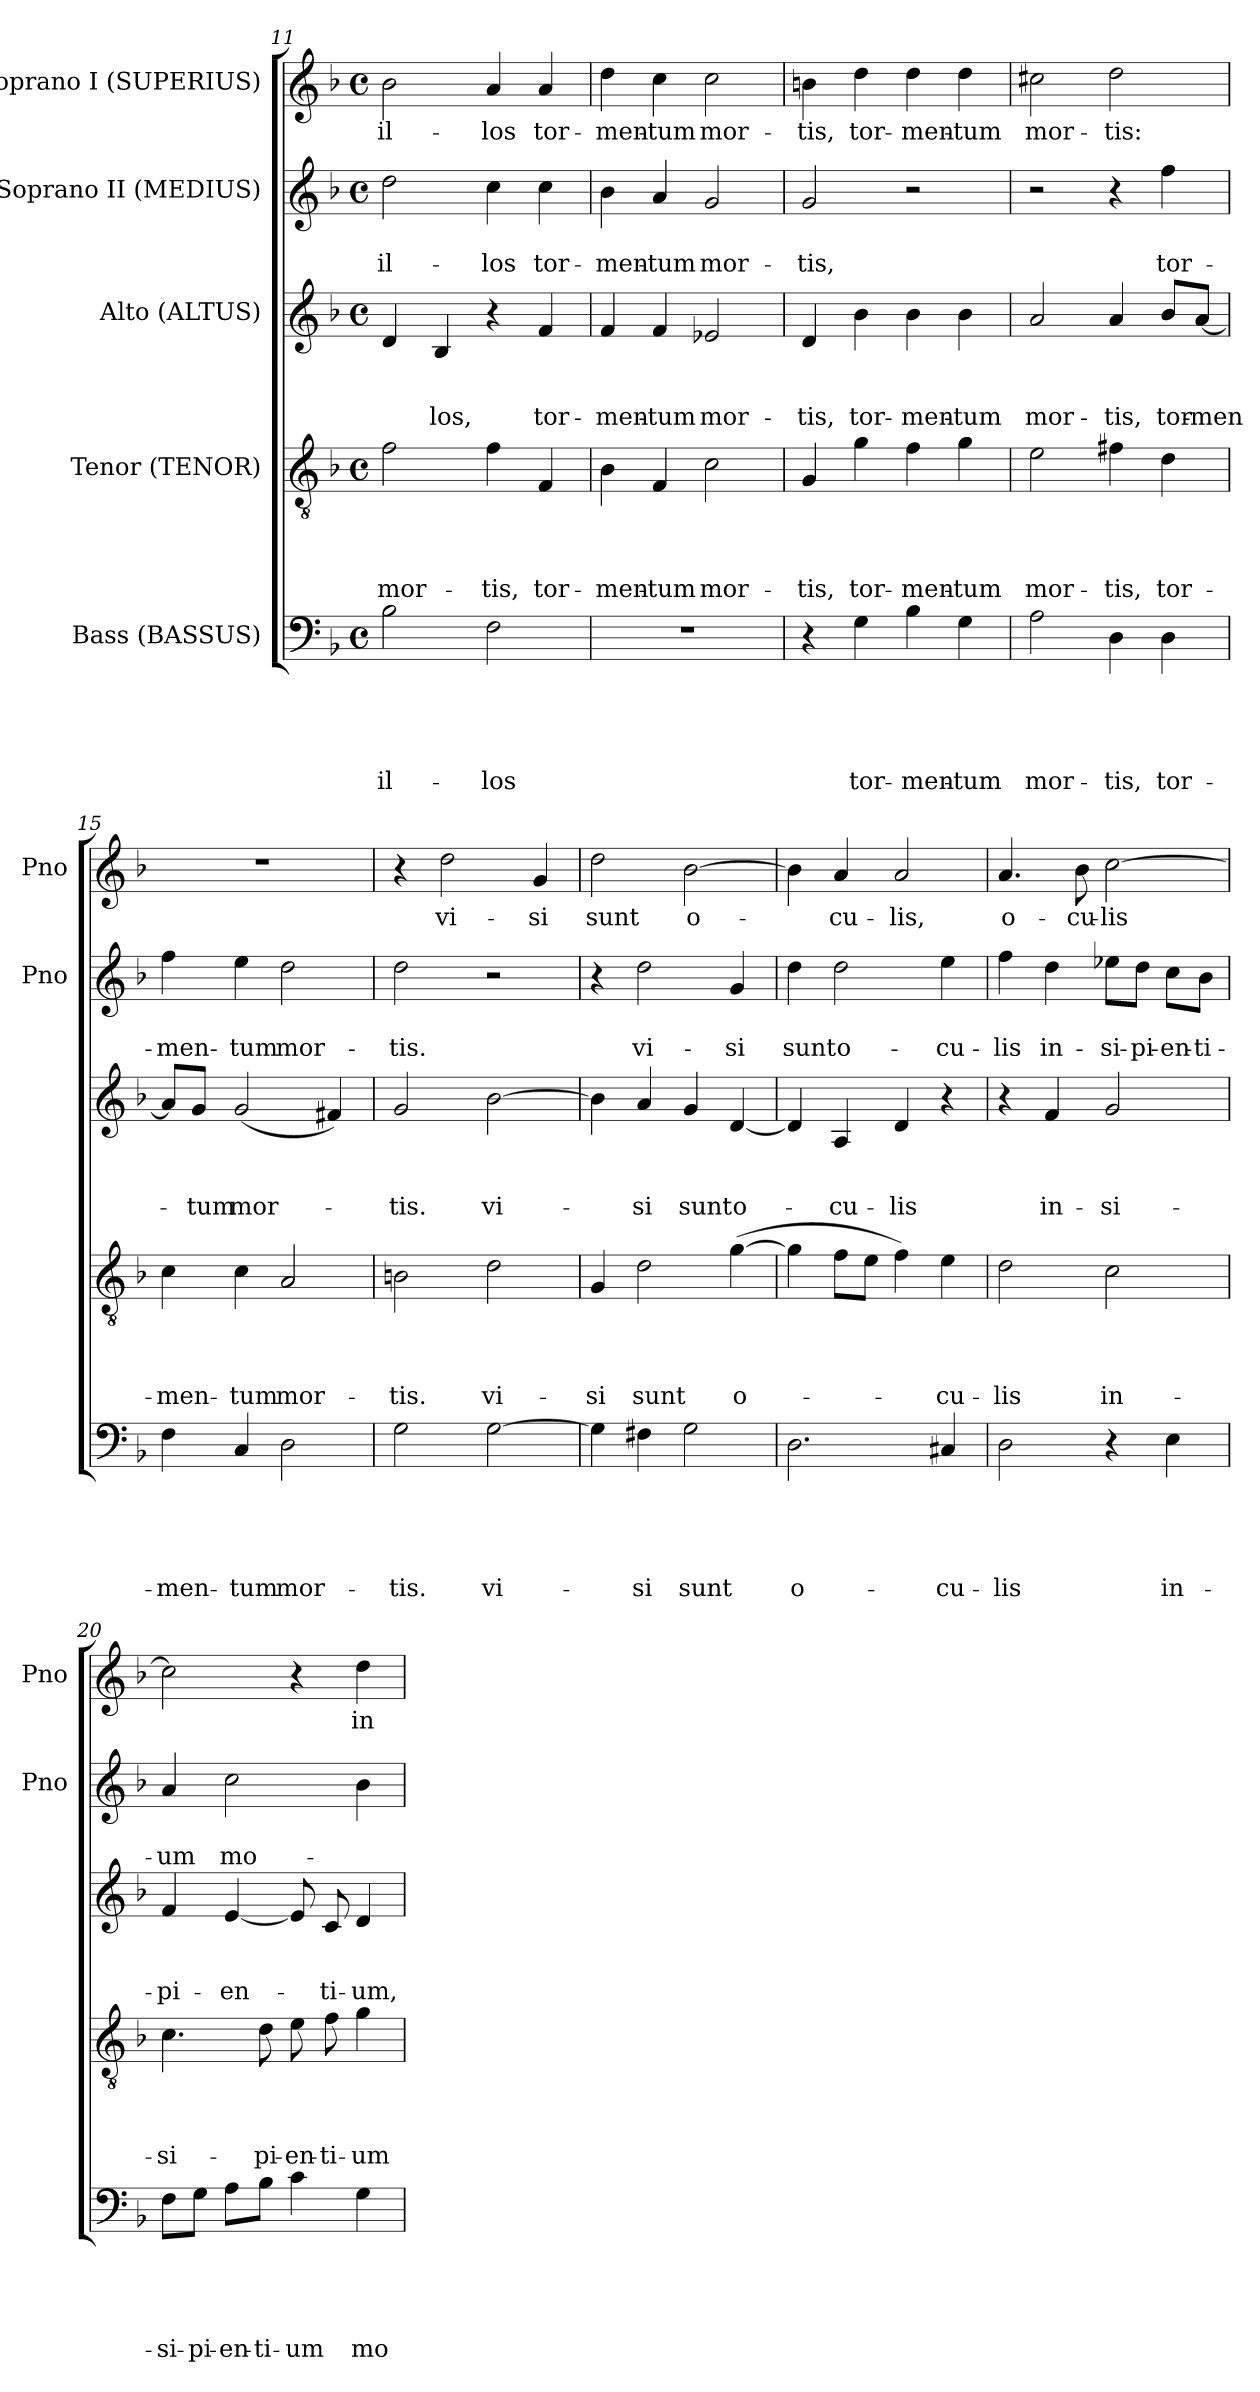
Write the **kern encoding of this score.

**kern	**text	**text	**text	**text	**text	**kern	**text	**text	**text	**text	**kern	**text	**text	**text	**kern	**text	**text	**kern	**text
*part5	*part5	*part5	*part5	*part5	*part5	*part4	*part4	*part4	*part4	*part4	*part3	*part3	*part3	*part3	*part2	*part2	*part2	*part1	*part1
*staff5	*staff5	*staff5	*staff5	*staff5	*staff5	*staff4	*staff4	*staff4	*staff4	*staff4	*staff3	*staff3	*staff3	*staff3	*staff2	*staff2	*staff2	*staff1	*staff1
*I"Bass (BASSUS)	*	*	*	*	*	*I"Tenor (TENOR)	*	*	*	*	*I"Alto (ALTUS)	*	*	*	*I"Soprano II (MEDIUS)	*	*	*I"Soprano I (SUPERIUS)	*
*	*	*	*	*	*	*	*	*	*	*	*	*	*	*	*I'Pno	*	*	*I'Pno	*
*clefF4	*	*	*	*	*	*clefGv2	*	*	*	*	*clefG2	*	*	*	*clefG2	*	*	*clefG2	*
*k[b-]	*	*	*	*	*	*k[b-]	*	*	*	*	*k[b-]	*	*	*	*k[b-]	*	*	*k[b-]	*
*F:	*	*	*	*	*	*F:	*	*	*	*	*F:	*	*	*	*F:	*	*	*F:	*
*M4/4	*	*	*	*	*	*M4/4	*	*	*	*	*M4/4	*	*	*	*M4/4	*	*	*M4/4	*
*met(c)	*	*	*	*	*	*met(c)	*	*	*	*	*met(c)	*	*	*	*met(c)	*	*	*met(c)	*
=11	=11	=11	=11	=11	=11	=11	=11	=11	=11	=11	=11	=11	=11	=11	=11	=11	=11	=11	=11
2B-\	.	.	.	.	il-	2f\	.	.	.	mor-	4d/	.	­	.	2dd\	.	il-	2b-\	il-
.	.	.	.	.	.	.	.	.	.	.	4B-/	.	.	-los,	.	.	.	.	.
2F\	.	.	.	.	-los	4f\	.	.	.	-tis,	4r	.	.	.	4cc\	.	-los	4a/	-los
.	.	.	.	.	.	4F/	.	.	.	tor-	4f/	.	.	tor-	4cc\	.	tor-	4a/	tor-
=12	=12	=12	=12	=12	=12	=12	=12	=12	=12	=12	=12	=12	=12	=12	=12	=12	=12	=12	=12
1r	.	.	.	.	.	4B-\	.	.	.	-men-	4f/	.	.	-men-	4b-\	.	-men-	4dd\	-men-
.	.	.	.	.	.	4F/	.	.	.	-tum	4f/	.	.	-tum	4a/	.	-tum	4cc\	-tum
.	.	.	.	.	.	2c\	.	.	.	mor-	2e-X/	.	.	mor-	2g/	.	mor-	2cc\	mor-
!!LO:PB:g=z
=13	=13	=13	=13	=13	=13	=13	=13	=13	=13	=13	=13	=13	=13	=13	=13	=13	=13	=13	=13
4r	.	.	.	.	.	4G/	.	.	.	-tis,	4d/	.	.	-tis,	2g/	.	-tis,	4bn\	-tis,
4G\	.	.	.	.	tor-	4g\	.	.	.	tor-	4b-\	.	.	tor-	.	.	.	4dd\	tor-
4B-\	.	.	.	.	-men-	4f\	.	.	.	-men-	4b-\	.	.	-men-	2r	.	.	4dd\	-men-
4G\	.	.	.	.	-tum	4g\	.	.	.	-tum	4b-\	.	.	-tum	.	.	.	4dd\	-tum
=14	=14	=14	=14	=14	=14	=14	=14	=14	=14	=14	=14	=14	=14	=14	=14	=14	=14	=14	=14
2A\	.	.	.	.	mor-	2e\	.	.	.	mor-	2a/	.	.	mor-	2r	.	.	2cc#X\	mor-
4D\	.	.	.	.	-tis,	4f#X\	.	.	.	-tis,	4a/	.	.	-tis,	4r	.	.	2dd\	-tis:
4D\	.	.	.	.	tor-	4d\	.	.	.	tor-	8b-/L	.	.	tor-	4ff\	.	tor-	.	.
.	.	.	.	.	.	.	.	.	.	.	[8a/J	.	.	-men-	.	.	.	.	.
=15	=15	=15	=15	=15	=15	=15	=15	=15	=15	=15	=15	=15	=15	=15	=15	=15	=15	=15	=15
4F\	.	.	.	.	-men-	4c\	.	.	.	-men-	8a/L]	.	.	.	4ff\	.	-men-	1r	.
.	.	.	.	.	.	.	.	.	.	.	8g/J	.	.	-tum	.	.	.	.	.
4C/	.	.	.	.	-tum	4c\	.	.	.	-tum	(2g/	.	.	mor-	4ee\	.	-tum	.	.
2D\	.	.	.	.	mor-	2A/	.	.	.	mor-	.	.	.	.	2dd\	.	mor-	.	.
.	.	.	.	.	.	.	.	.	.	.	4f#X/)	.	.	.	.	.	.	.	.
=16	=16	=16	=16	=16	=16	=16	=16	=16	=16	=16	=16	=16	=16	=16	=16	=16	=16	=16	=16
2G\	.	.	.	.	-­tis.	2Bn\	.	.	.	-­tis.	2g/	.	.	-­tis.	2dd\	.	-­tis.	4r	.
.	.	.	.	.	.	.	.	.	.	.	.	.	.	.	.	.	.	2dd\	vi-
[2G\	.	.	.	.	vi-	2d\	.	.	.	vi-	[2b-\	.	.	vi-	2r	.	.	.	.
.	.	.	.	.	.	.	.	.	.	.	.	.	.	.	.	.	.	4g/	-si
=17	=17	=17	=17	=17	=17	=17	=17	=17	=17	=17	=17	=17	=17	=17	=17	=17	=17	=17	=17
4G\]	.	.	.	.	.	4G/	.	.	.	-si	4b-\]	.	.	.	4r	.	.	2dd\	sunt
4F#X\	.	.	.	.	-si	2d\	.	.	.	sunt	4a/	.	.	-si	2dd\	.	vi-	.	.
2G\	.	.	.	.	sunt	.	.	.	.	.	4g/	.	.	sunt	.	.	.	[2b-\	o-
.	.	.	.	.	.	([4g\	.	.	.	o-	[4d/	.	.	o-	4g/	.	-si	.	.
=18	=18	=18	=18	=18	=18	=18	=18	=18	=18	=18	=18	=18	=18	=18	=18	=18	=18	=18	=18
2.D\	.	.	.	.	o-	4g\]	.	.	.	.	4d/]	.	.	.	4dd\	.	sunt	4b-\]	-­
.	.	.	.	.	.	8f\L	.	.	.	.	4A/	.	.	-cu-	2dd\	.	o-	4a/	cu-
.	.	.	.	.	.	8e\J	.	.	.	.	.	.	.	.	.	.	.	.	.
.	.	.	.	.	.	4f\)	.	.	.	.	4d/	.	.	-lis	.	.	.	2a/	-lis,
4C#X/	.	.	.	.	-cu-	4e\	.	.	.	-cu-	4r	.	.	.	4ee\	.	-cu-	.	.
!!LO:LB:g=z
=19	=19	=19	=19	=19	=19	=19	=19	=19	=19	=19	=19	=19	=19	=19	=19	=19	=19	=19	=19
2D\	.	.	.	.	-­lis	2d\	.	.	.	-lis	4r	.	.	.	4ff\	.	-lis	4.a/	o-
.	.	.	.	.	.	.	.	.	.	.	4f/	.	.	in-	4dd\	.	in-	.	.
.	.	.	.	.	.	.	.	.	.	.	.	.	.	.	.	.	.	8b-\	-cu-
4r	.	.	.	.	.	2c\	.	.	.	in-	2g/	.	.	-si-	8ee-X\L	.	-si-	[2cc\	-lis
.	.	.	.	.	.	.	.	.	.	.	.	.	.	.	8dd\J	.	-pi-	.	.
4E\	.	.	.	.	in-	.	.	.	.	.	.	.	.	.	8cc\L	.	-en-	.	.
.	.	.	.	.	.	.	.	.	.	.	.	.	.	.	8b-\J	.	-ti-	.	.
=20	=20	=20	=20	=20	=20	=20	=20	=20	=20	=20	=20	=20	=20	=20	=20	=20	=20	=20	=20
8F\L	.	.	.	.	-si-	4.c\	.	.	.	-si-	4f/	.	.	-pi-	4a/	.	-um	2cc\]	.
8G\J	.	.	.	.	-pi-	.	.	.	.	.	.	.	.	.	.	.	.	.	.
8A\L	.	.	.	.	-en-	.	.	.	.	.	[4e/	.	.	-en-	2cc\	.	mo-	.	.
8B-\J	.	.	.	.	-ti-	8d\	.	.	.	-pi-	.	.	.	.	.	.	.	.	.
4c\	.	.	.	.	-um	8e\	.	.	.	-en-	8e/]	.	.	.	.	.	.	4r	.
.	.	.	.	.	.	8f\	.	.	.	-ti-	8c/	.	.	-ti-	.	.	.	.	.
4G\	.	.	.	.	mo-	4g\	.	.	.	-um	4d/	.	.	-um,	4b-\	.	.	4dd\	in-
=	=	=	=	=	=	=	=	=	=	=	=	=	=	=	=	=	=	=	=
*-	*-	*-	*-	*-	*-	*-	*-	*-	*-	*-	*-	*-	*-	*-	*-	*-	*-	*-	*-
